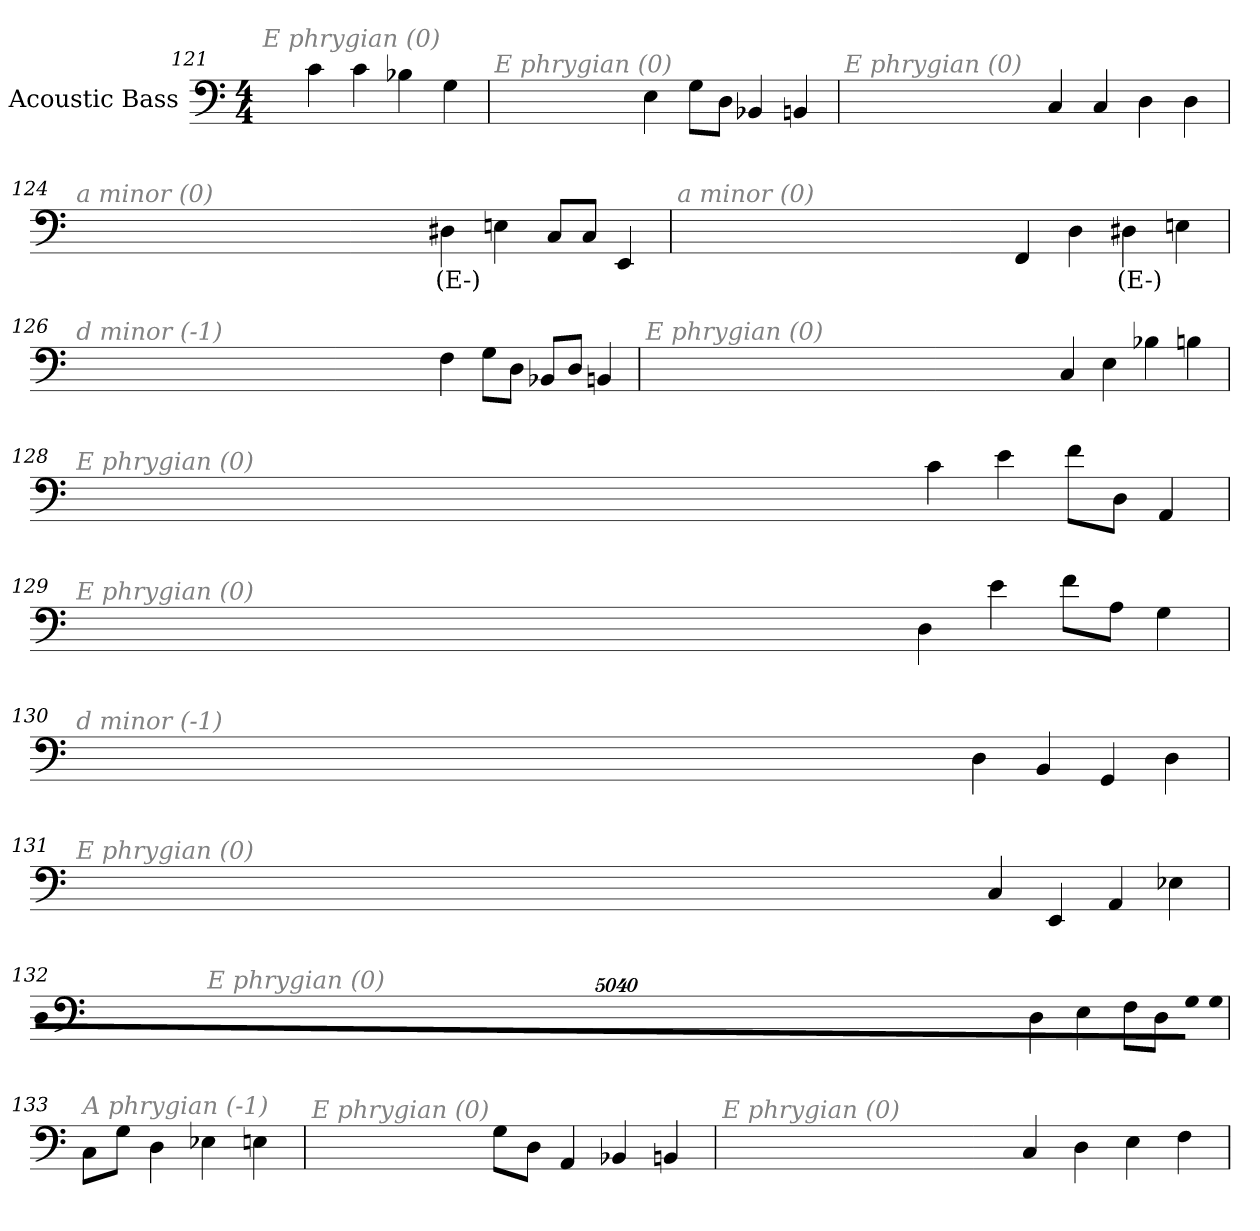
**kern	**text
*part1	*part1
*staff1	*staff1
*I"Acoustic Bass	*
*clefF4	*
*ITrd7c12	*
*k[]	*
*C:	*
*M4/4	*
=121	=121
!LO:TX:i:color=#808080:t=E phrygian (0)	!
4C	.
4C	.
4BB-X	.
4GG	.
=122	=122
!LO:TX:i:color=#808080:t=E phrygian (0)	!
4EE	.
8GGL	.
8DDJ	.
4BBB-X	.
4BBBn	.
=123	=123
!LO:TX:i:color=#808080:t=E phrygian (0)	!
4CC	.
4CC	.
4DD	.
4DD	.
=124	=124
!LO:TX:i:color=#808080:t=a minor (0)	!
4DD#Xi	(E-)
4EEn	.
8CCL	.
8CCJ	.
4EEE	.
=125	=125
!LO:TX:i:color=#808080:t=a minor (0)	!
4FFF	.
4DD	.
4DD#Xi	(E-)
4EEn	.
=126	=126
!LO:TX:i:color=#808080:t=d minor (-1)	!
4FF	.
8GGL	.
8DDJ	.
8BBB-XL	.
8DDJ	.
4BBBn	.
=127	=127
!LO:TX:i:color=#808080:t=E phrygian (0)	!
4CC	.
4EE	.
4BB-X	.
4BBn	.
=128	=128
!LO:TX:i:color=#808080:t=E phrygian (0)	!
4C	.
4E	.
8FL	.
8DDJ	.
4AAA	.
=129	=129
!LO:TX:i:color=#808080:t=E phrygian (0)	!
4DD	.
4E	.
8FL	.
8AAJ	.
4GG	.
=130	=130
!LO:TX:i:color=#808080:t=d minor (-1)	!
4DD	.
4BBB	.
4GGG	.
4DD	.
=131	=131
!LO:TX:i:color=#808080:t=E phrygian (0)	!
4CC	.
4EEE	.
4AAA	.
4EE-X	.
=132	=132
!LO:TX:i:color=#808080:t=E phrygian (0)	!
4DD	.
4EE	.
8FFL	.
8DDJ	.
!LO:N:vis=8	!
40320%3347GGL	.
!LO:N:vis=8	!
40320%3347GG	.
!LO:N:vis=8	!
40320%3347DDJ	.
=133	=133
!LO:TX:i:color=#808080:t=A phrygian (-1)	!
8CCL	.
8GGJ	.
4DD	.
4EE-X	.
4EEn	.
=134	=134
!LO:TX:i:color=#808080:t=E phrygian (0)	!
8GGL	.
8DDJ	.
4AAA	.
4BBB-X	.
4BBBn	.
=135	=135
!LO:TX:i:color=#808080:t=E phrygian (0)	!
4CC	.
4DD	.
4EE	.
4FF	.
=	=
*-	*-
